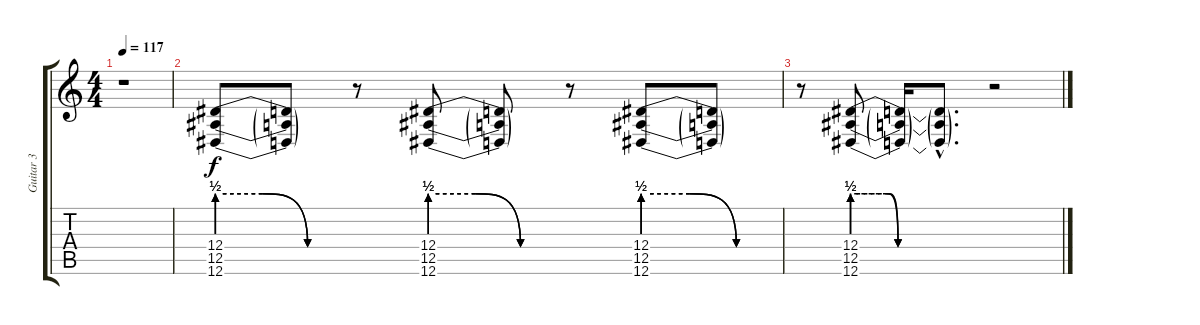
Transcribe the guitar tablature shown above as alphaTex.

\track ("Guitar 3" "Guitar 3") {instrument lead2sawtooth}
\staff {score tabs}
\tuning (E4 B3 G3 D3 A2 D2) {hide}
\ts (4 4)
\tempo 117
\clef g2
\ks c
r.1{dy f} |
(12.4{be (custom 0 2 20 2 40 0 60 0)} 12.5{be (custom 0 2 20 2 40 0 60 0)} 12.6{be (custom 0 2 20 2 40 0 60 0)}).8 (12.4{t} 12.5{t} 12.6{t}).8 r.8 (12.4{be (custom 0 2 20 2 40 0 60 0)} 12.5{be (custom 0 2 20 2 40 0 60 0)} 12.6{be (custom 0 2 20 2 40 0 60 0)}).8 (12.4{t} 12.5{t} 12.6{t}).8 r.8 (12.4{be (custom 0 2 20 2 40 0 60 0)} 12.5{be (custom 0 2 20 2 40 0 60 0)} 12.6{be (custom 0 2 20 2 40 0 60 0)}).8 (12.4{t} 12.5{t} 12.6{t}).8 |
r.8 (12.4{be (custom 0 2 15 2 20 0 40 0 60 0)} 12.5{be (custom 0 2 16 2 20 0 40 0 60 0)} 12.6{be (custom 0 2 16 2 20 0 40 0 60 0)}).8 (12.4{t} 12.5{t} 12.6{t}).16 (12.4{hac t} 12.5{hac t} 12.6{hac t}).8{d} r.2
